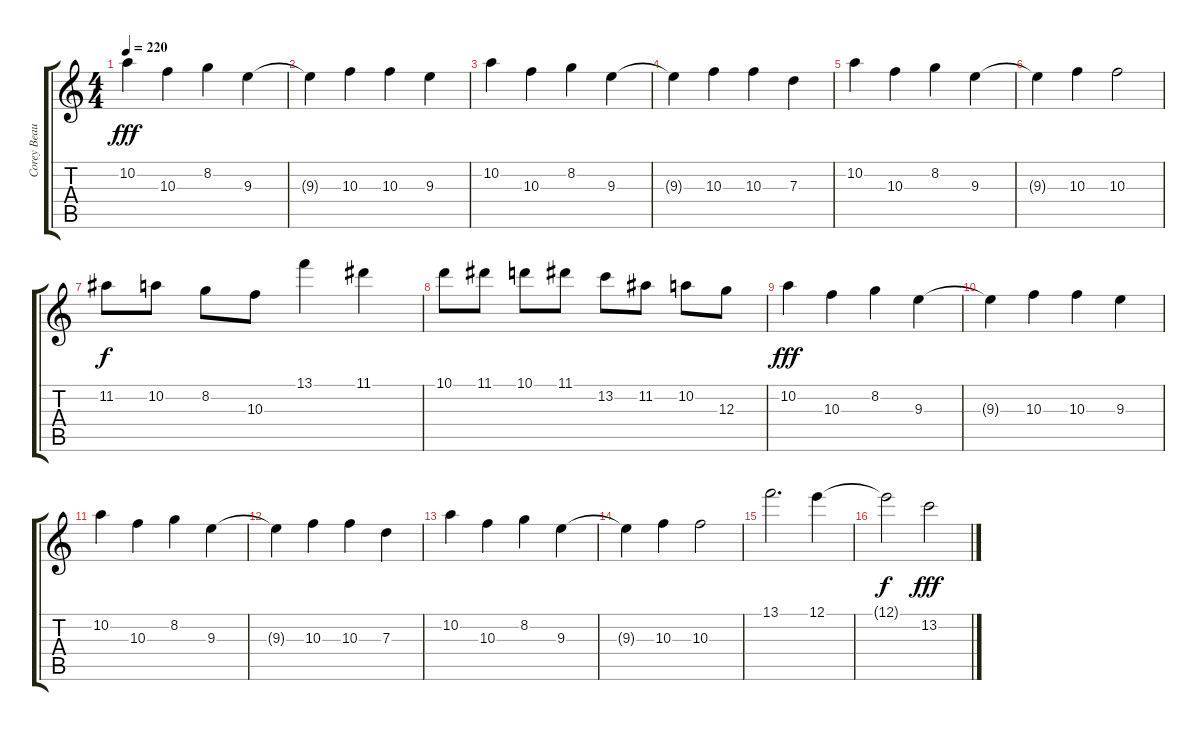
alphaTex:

\track ("Corey Beaulieu" "Corey Beau") {instrument distortionguitar}
\staff {score tabs}
\tuning (E4 B3 G3 D3 A2 D2) {hide}
\ts (4 4)
\tempo 220
\clef g2
\ks c
10.2.4{dy fff} 10.3.4 8.2.4 9.3.4 |
9.3{t}.4 10.3.4 10.3.4 9.3.4 |
10.2.4 10.3.4 8.2.4 9.3.4 |
9.3{t}.4 10.3.4 10.3.4 7.3.4 |
10.2.4 10.3.4 8.2.4 9.3.4 |
9.3{t}.4 10.3.4 10.3.2 |
11.2.8{dy f volume 8} 10.2.8 8.2.8 10.3.8 13.1.4 11.1.4 |
10.1.8 11.1.8 10.1.8 11.1.8 13.2.8 11.2.8 10.2.8 12.3.8 |
10.2.4{dy fff balance 0} 10.3.4 8.2.4 9.3.4 |
9.3{t}.4 10.3.4 10.3.4 9.3.4 |
10.2.4 10.3.4 8.2.4 9.3.4 |
9.3{t}.4 10.3.4 10.3.4 7.3.4 |
10.2.4 10.3.4 8.2.4 9.3.4 |
9.3{t}.4 10.3.4 10.3.2 |
13.1.2{d} 12.1.4 |
12.1{t}.2{dy f} 13.2.2{dy fff}
